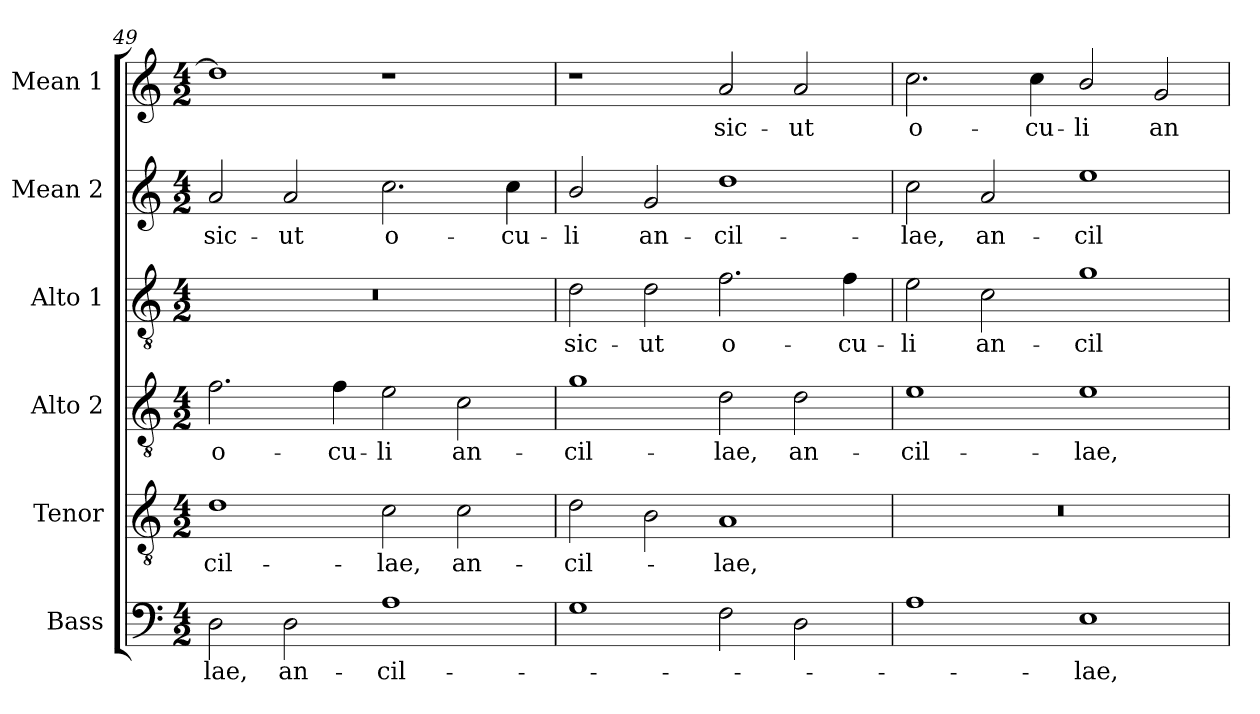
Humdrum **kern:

**kern	**text	**kern	**text	**kern	**text	**kern	**text	**kern	**text	**kern	**text
*part6	*part6	*part5	*part5	*part4	*part4	*part3	*part3	*part2	*part2	*part1	*part1
*staff6	*staff6	*staff5	*staff5	*staff4	*staff4	*staff3	*staff3	*staff2	*staff2	*staff1	*staff1
*I"Bass	*	*I"Tenor	*	*I"Alto 2	*	*I"Alto 1	*	*I"Mean 2	*	*I"Mean 1	*
*I'B.	*	*I'T.	*	*I'A2.	*	*I'A1	*	*I'M2.	*	*I'M1.	*
*clefF4	*	*clefGv2	*	*clefGv2	*	*clefGv2	*	*clefG2	*	*clefG2	*
*	*	*ITrd7c12	*	*ITrd7c12	*	*ITrd7c12	*	*	*	*	*
*k[]	*	*k[]	*	*k[]	*	*k[]	*	*k[]	*	*k[]	*
*a:	*	*a:	*	*a:	*	*a:	*	*a:	*	*a:	*
*M4/2	*	*M4/2	*	*M4/2	*	*M4/2	*	*M4/2	*	*M4/2	*
=49	=49	=49	=49	=49	=49	=49	=49	=49	=49	=49	=49
!	!LO:LY:b:color=#000000	!	!	!	!	!	!	!	!	!	!
!	!	!	!LO:LY:b:color=#000000	!	!	!	!	!	!	!	!
!	!	!	!	!	!LO:LY:b:color=#000000	!LO:N:vis=1	!	!	!	!	!
!	!	!	!	!	!	!	!	!	!LO:LY:b:color=#000000	!	!
2Di\	-lae,	1Di	-cil-	2.Fi\	o-	0r	.	2ai/	sic-	1ddi]	.
!	!LO:LY:b:color=#000000	!	!	!	!	!	!	!	!	!	!
!	!	!	!	!	!	!	!	!	!LO:LY:b:color=#000000	!	!
2Di\	an-	.	.	.	.	.	.	2ai/	-ut	.	.
!	!	!	!	!	!LO:LY:b:color=#000000	!	!	!	!	!	!
.	.	.	.	4Fi\	-cu-	.	.	.	.	.	.
!	!LO:LY:b:color=#000000	!	!	!	!	!	!	!	!	!	!
!	!	!	!LO:LY:b:color=#000000	!	!	!	!	!	!	!	!
!	!	!	!	!	!LO:LY:b:color=#000000	!	!	!	!	!	!
!	!	!	!	!	!	!	!	!	!LO:LY:b:color=#000000	!	!
1Ai	-cil-	2Ci\	-lae,	2Ei\	-li	.	.	2.cci\	o-	1r	.
!	!	!	!LO:LY:b:color=#000000	!	!	!	!	!	!	!	!
!	!	!	!	!	!LO:LY:b:color=#000000	!	!	!	!	!	!
.	.	2Ci\	an-	2Ci\	an-	.	.	.	.	.	.
!	!	!	!	!	!	!	!	!	!LO:LY:b:color=#000000	!	!
.	.	.	.	.	.	.	.	4cci\	-cu-	.	.
=50	=50	=50	=50	=50	=50	=50	=50	=50	=50	=50	=50
!	!	!	!LO:LY:b:color=#000000	!	!	!	!	!	!	!	!
!	!	!	!	!	!LO:LY:b:color=#000000	!	!	!	!	!	!
!	!	!	!	!	!	!	!LO:LY:b:color=#000000	!	!	!	!
!	!	!	!	!	!	!	!	!	!LO:LY:b:color=#000000	!	!
1Gi	.	2Di\	-cil-	1Gi	-cil-	2Di\	sic-	2bi/	-li	1r	.
!	!	!	!	!	!	!	!LO:LY:b:color=#000000	!	!	!	!
!	!	!	!	!	!	!	!	!	!LO:LY:b:color=#000000	!	!
.	.	2BBi\	.	.	.	2Di\	-ut	2gi/	an-	.	.
!	!	!	!LO:LY:b:color=#000000	!	!	!	!	!	!	!	!
!	!	!	!	!	!LO:LY:b:color=#000000	!	!	!	!	!	!
!	!	!	!	!	!	!	!LO:LY:b:color=#000000	!	!	!	!
!	!	!	!	!	!	!	!	!	!LO:LY:b:color=#000000	!	!
!	!	!	!	!	!	!	!	!	!	!	!LO:LY:b:color=#000000
2Fi\	.	1AAi	-lae,	2Di\	-lae,	2.Fi\	o-	1ddi	-cil-	2ai/	sic-
!	!	!	!	!	!LO:LY:b:color=#000000	!	!	!	!	!	!
!	!	!	!	!	!	!	!	!	!	!	!LO:LY:b:color=#000000
2Di\	.	.	.	2Di\	an-	.	.	.	.	2ai/	-ut
!	!	!	!	!	!	!	!LO:LY:b:color=#000000	!	!	!	!
.	.	.	.	.	.	4Fi\	-cu-	.	.	.	.
=51	=51	=51	=51	=51	=51	=51	=51	=51	=51	=51	=51
!	!	!LO:N:vis=1	!	!	!	!	!	!	!	!	!
!	!	!	!	!	!LO:LY:b:color=#000000	!	!	!	!	!	!
!	!	!	!	!	!	!	!LO:LY:b:color=#000000	!	!	!	!
!	!	!	!	!	!	!	!	!	!LO:LY:b:color=#000000	!	!
!	!	!	!	!	!	!	!	!	!	!	!LO:LY:b:color=#000000
1Ai	.	0r	.	1Ei	-cil-	2Ei\	-li	2cci\	-lae,	2.cci\	o-
!	!	!	!	!	!	!	!LO:LY:b:color=#000000	!	!	!	!
!	!	!	!	!	!	!	!	!	!LO:LY:b:color=#000000	!	!
.	.	.	.	.	.	2Ci\	an-	2ai/	an-	.	.
!	!	!	!	!	!	!	!	!	!	!	!LO:LY:b:color=#000000
.	.	.	.	.	.	.	.	.	.	4cci\	-cu-
!	!LO:LY:b:color=#000000	!	!	!	!	!	!	!	!	!	!
!	!	!	!	!	!LO:LY:b:color=#000000	!	!	!	!	!	!
!	!	!	!	!	!	!	!LO:LY:b:color=#000000	!	!	!	!
!	!	!	!	!	!	!	!	!	!LO:LY:b:color=#000000	!	!
!	!	!	!	!	!	!	!	!	!	!	!LO:LY:b:color=#000000
1Ei	-lae,	.	.	1Ei	-lae,	1Gi	-cil-	1eei	-cil-	2bi/	-li
!	!	!	!	!	!	!	!	!	!	!	!LO:LY:b:color=#000000
.	.	.	.	.	.	.	.	.	.	2gi/	an-
=	=	=	=	=	=	=	=	=	=	=	=
*-	*-	*-	*-	*-	*-	*-	*-	*-	*-	*-	*-
